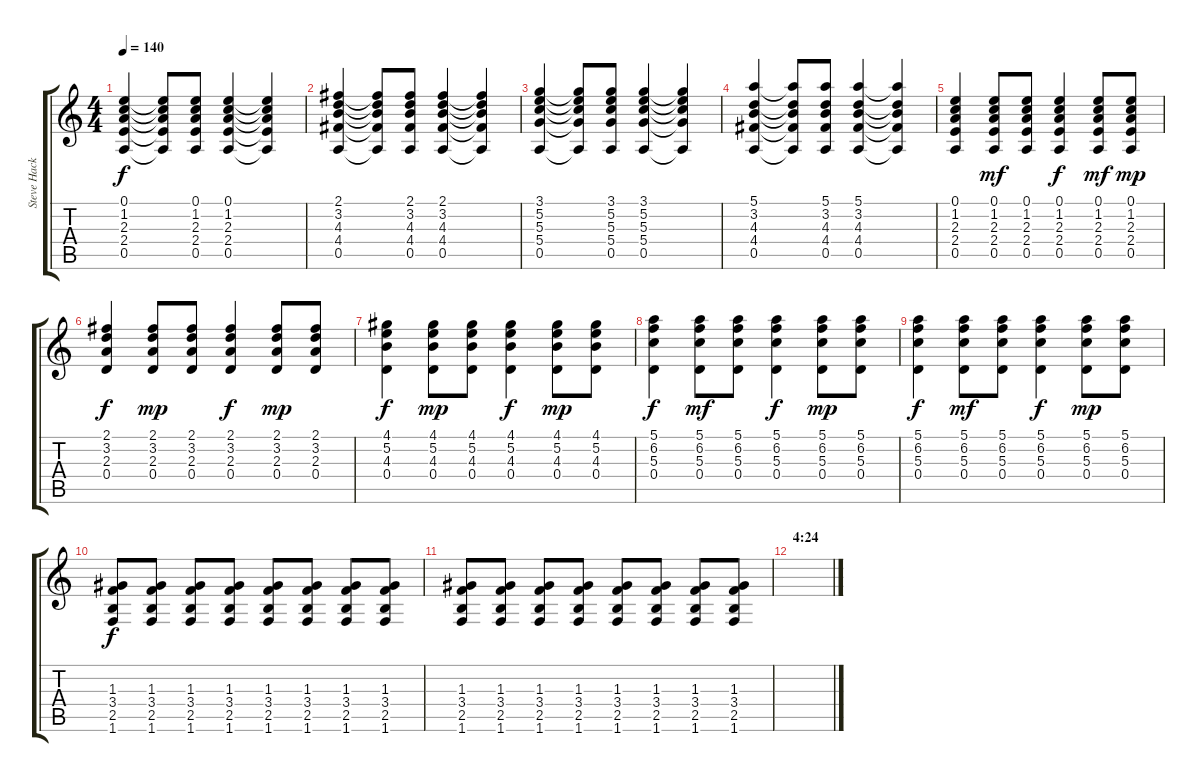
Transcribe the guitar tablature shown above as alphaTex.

\track ("Steve Hackett (electric guitar 1)" "Steve Hack") {instrument electricguitarclean}
\staff {score tabs}
\tuning (E4 B3 G3 D3 A2 E2) {hide}
\ts (4 4)
\tempo 140
\clef g2
\ks c
(0.1 1.2 2.3 2.4 0.5).4{dy f} (0.1{t} 1.2{t} 2.3{t} 2.4{t} 0.5{t}).8 (0.1 1.2 2.3 2.4 0.5).8 (0.1 1.2 2.3 2.4 0.5).4 (0.1{t} 1.2{t} 2.3{t} 2.4{t} 0.5{t}).4 |
(2.1 3.2 4.3 4.4 0.5).4 (2.1{t} 3.2{t} 4.3{t} 4.4{t} 0.5{t}).8 (2.1 3.2 4.3 4.4 0.5).8 (2.1 3.2 4.3 4.4 0.5).4 (2.1{t} 3.2{t} 4.3{t} 4.4{t} 0.5{t}).4 |
(3.1 5.2 5.3 5.4 0.5).4 (3.1{t} 5.2{t} 5.3{t} 5.4{t} 0.5{t}).8 (3.1 5.2 5.3 5.4 0.5).8 (3.1 5.2 5.3 5.4 0.5).4 (3.1{t} 5.2{t} 5.3{t} 5.4{t} 0.5{t}).4 |
(5.1 3.2 4.3 4.4 0.5).4 (5.1{t} 3.2{t} 4.3{t} 4.4{t} 0.5{t}).8 (5.1 3.2 4.3 4.4 0.5).8 (5.1 3.2 4.3 4.4 0.5).4 (5.1{t} 3.2{t} 4.3{t} 4.4{t} 0.5{t}).4 |
(0.1 1.2 2.3 2.4 0.5).4 (0.1 1.2 2.3 2.4 0.5).8{dy mf} (0.1 1.2 2.3 2.4 0.5).8 (0.1 1.2 2.3 2.4 0.5).4{dy f} (0.1 1.2 2.3 2.4 0.5).8{dy mf} (0.1 1.2 2.3 2.4 0.5).8{dy mp} |
(2.1 3.2 2.3 0.4).4{dy f} (2.1 3.2 2.3 0.4).8{dy mp} (2.1 3.2 2.3 0.4).8 (2.1 3.2 2.3 0.4).4{dy f} (2.1 3.2 2.3 0.4).8{dy mp} (2.1 3.2 2.3 0.4).8 |
(4.1 5.2 4.3 0.4).4{dy f} (4.1 5.2 4.3 0.4).8{dy mp} (4.1 5.2 4.3 0.4).8 (4.1 5.2 4.3 0.4).4{dy f} (4.1 5.2 4.3 0.4).8{dy mp} (4.1 5.2 4.3 0.4).8 |
(5.1 6.2 5.3 0.4).4{dy f} (5.1 6.2 5.3 0.4).8{dy mf} (5.1 6.2 5.3 0.4).8 (5.1 6.2 5.3 0.4).4{dy f} (5.1 6.2 5.3 0.4).8{dy mp} (5.1 6.2 5.3 0.4).8 |
(5.1 6.2 5.3 0.4).4{dy f} (5.1 6.2 5.3 0.4).8{dy mf} (5.1 6.2 5.3 0.4).8 (5.1 6.2 5.3 0.4).4{dy f} (5.1 6.2 5.3 0.4).8{dy mp} (5.1 6.2 5.3 0.4).8 |
(1.3 3.4 2.5 1.6).8{dy f} (1.3 3.4 2.5 1.6).8 (1.3 3.4 2.5 1.6).8 (1.3 3.4 2.5 1.6).8 (1.3 3.4 2.5 1.6).8 (1.3 3.4 2.5 1.6).8 (1.3 3.4 2.5 1.6).8 (1.3 3.4 2.5 1.6).8 |
(1.3 3.4 2.5 1.6).8 (1.3 3.4 2.5 1.6).8 (1.3 3.4 2.5 1.6).8 (1.3 3.4 2.5 1.6).8 (1.3 3.4 2.5 1.6).8 (1.3 3.4 2.5 1.6).8 (1.3 3.4 2.5 1.6).8 (1.3 3.4 2.5 1.6).8 |
\section ("" "4:24")
